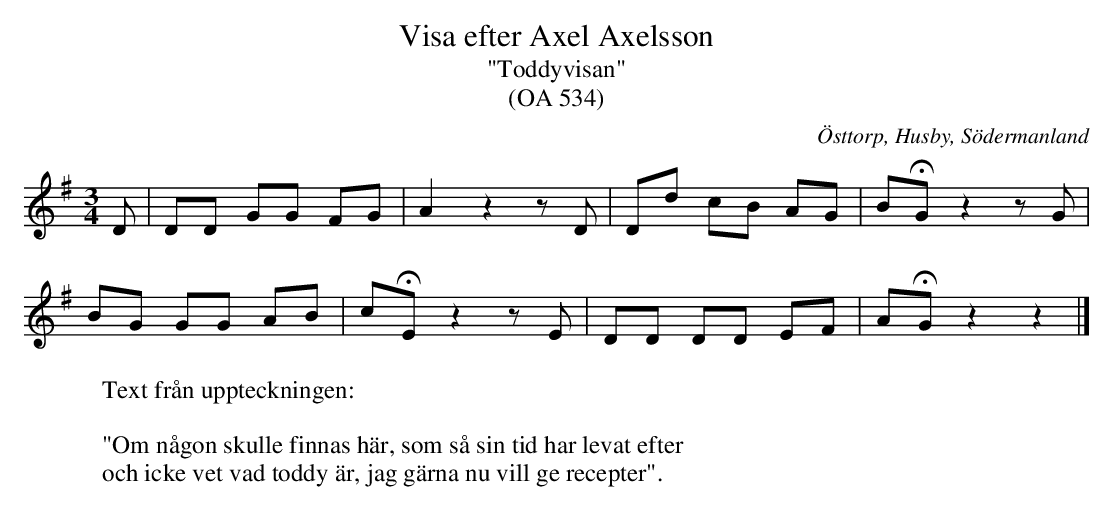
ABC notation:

X:1
T:Visa efter Axel Axelsson
T:"Toddyvisan"
T:(OA 534)
O:Östtorp, Husby, Södermanland
M:3/4
L:1/4
Q:100
K:G
D/ | D/D/ G/G/ F/G/ | A z z/ D/ | D/d/ c/B/ A/G/ |  B/!fermata!G/ z z/ G/ |
B/G/ G/G/ A/B/ | c/!fermata!E/ z z/ E/ | D/D/ D/D/ E/F/ |  A/!fermata!G/ z z |]
W: Text från uppteckningen:
W:
W: "Om någon skulle finnas här, som så sin tid har levat efter
W: och icke vet vad toddy är, jag gärna nu vill ge recepter".
